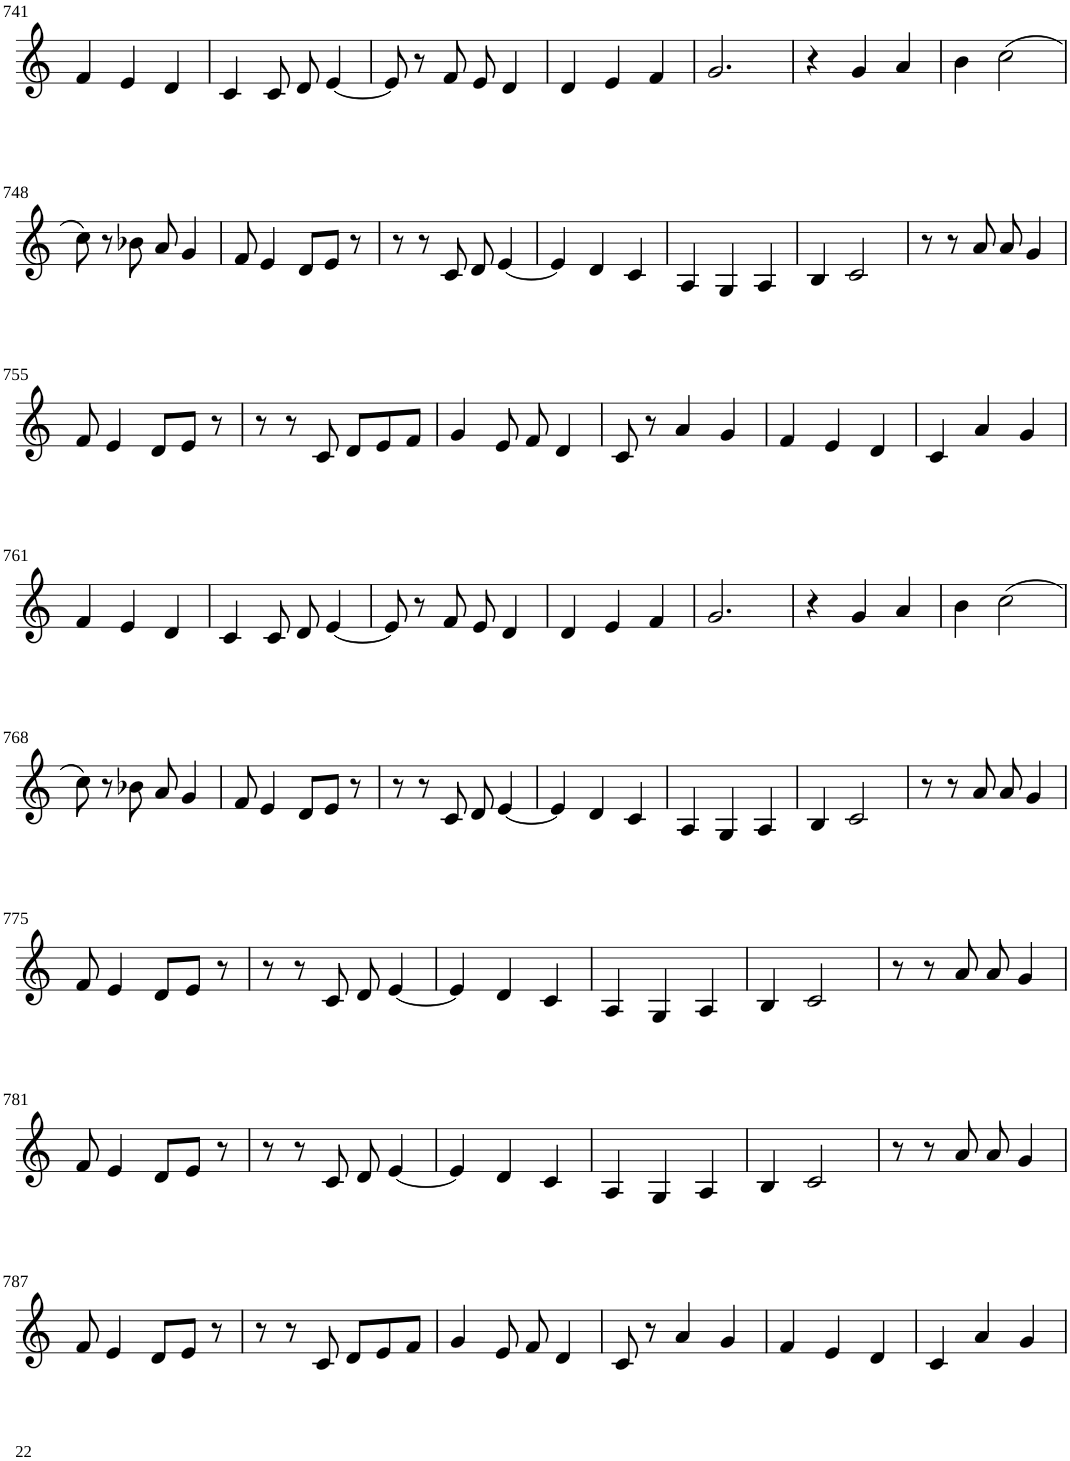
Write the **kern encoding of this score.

**kern
*part1
*staff1
*I"Violin
!!LO:PB:g=z
*clefG2
*k[]
*M6/8
=741
4f/
4e/
4d/
=742
4c/
8c/
8d/
[4e/
=743
8e/]
8r
8f/
8e/
4d/
=744
4d/
4e/
4f/
=745
2.g/
=746
4r
4g/
4a/
=747
4b\
(2cc\
!!LO:LB:g=z
=748
8cc\)
8r
8b-X\
8a/
4g/
=749
8f/
4e/
8d/L
8e/J
8r
=750
8r
8r
8c/
8d/
[4e/
=751
4e/]
4d/
4c/
=752
4A/
4G/
4A/
=753
4B/
2c/
=754
8r
8r
8a/
8a/
4g/
!!LO:LB:g=z
=755
8f/
4e/
8d/L
8e/J
8r
=756
8r
8r
8c/
8d/L
8e/
8f/J
=757
4g/
8e/
8f/
4d/
=758
8c/
8r
4a/
4g/
=759
4f/
4e/
4d/
=760
4c/
4a/
4g/
!!LO:LB:g=z
=761
4f/
4e/
4d/
=762
4c/
8c/
8d/
[4e/
=763
8e/]
8r
8f/
8e/
4d/
=764
4d/
4e/
4f/
=765
2.g/
=766
4r
4g/
4a/
=767
4b\
(2cc\
!!LO:LB:g=z
=768
8cc\)
8r
8b-X\
8a/
4g/
=769
8f/
4e/
8d/L
8e/J
8r
=770
8r
8r
8c/
8d/
[4e/
=771
4e/]
4d/
4c/
=772
4A/
4G/
4A/
=773
4B/
2c/
=774
8r
8r
8a/
8a/
4g/
!!LO:LB:g=z
=775
8f/
4e/
8d/L
8e/J
8r
=776
8r
8r
8c/
8d/
[4e/
=777
4e/]
4d/
4c/
=778
4A/
4G/
4A/
=779
4B/
2c/
=780
8r
8r
8a/
8a/
4g/
!!LO:LB:g=z
=781
8f/
4e/
8d/L
8e/J
8r
=782
8r
8r
8c/
8d/
[4e/
=783
4e/]
4d/
4c/
=784
4A/
4G/
4A/
=785
4B/
2c/
=786
8r
8r
8a/
8a/
4g/
!!LO:LB:g=z
=787
8f/
4e/
8d/L
8e/J
8r
=788
8r
8r
8c/
8d/L
8e/
8f/J
=789
4g/
8e/
8f/
4d/
=790
8c/
8r
4a/
4g/
=791
4f/
4e/
4d/
=792
4c/
4a/
4g/
=
*-
